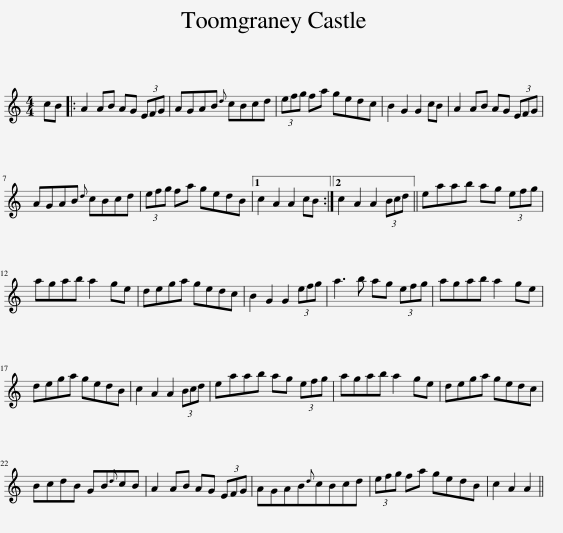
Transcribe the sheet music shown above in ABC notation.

X:1
L:1/8
M:4/4
I:linebreak $
K:C
V:1 treble
V:1
 cB |: A2 AB AG (3EFG | AGAB{d} cBcd | (3efg fa gedc | B2 G2 G2 cB | %5
 A2 AB AG (3EFG |$ AGAB{d} cBcd | (3efg fa gedB |1 c2 A2 A2 cB :|2 c2 A2 A2 (3Bcd || %10
 eaab ag (3efg |$ agab a2 ge | dega gedc | B2 G2 G2 (3efg | a3 b ag (3efg | %15
 agab a2 ge |$ dega gedB | c2 A2 A2 (3Bcd | eaab ag (3efg | agab a2 ge | %20
 dega gedc |$ BcdB GB{d}cB | A2 AB AG (3EFG | AGAB{d}cBcd | (3efg fa gedB | %25
 c2 A2 A2 || %26
